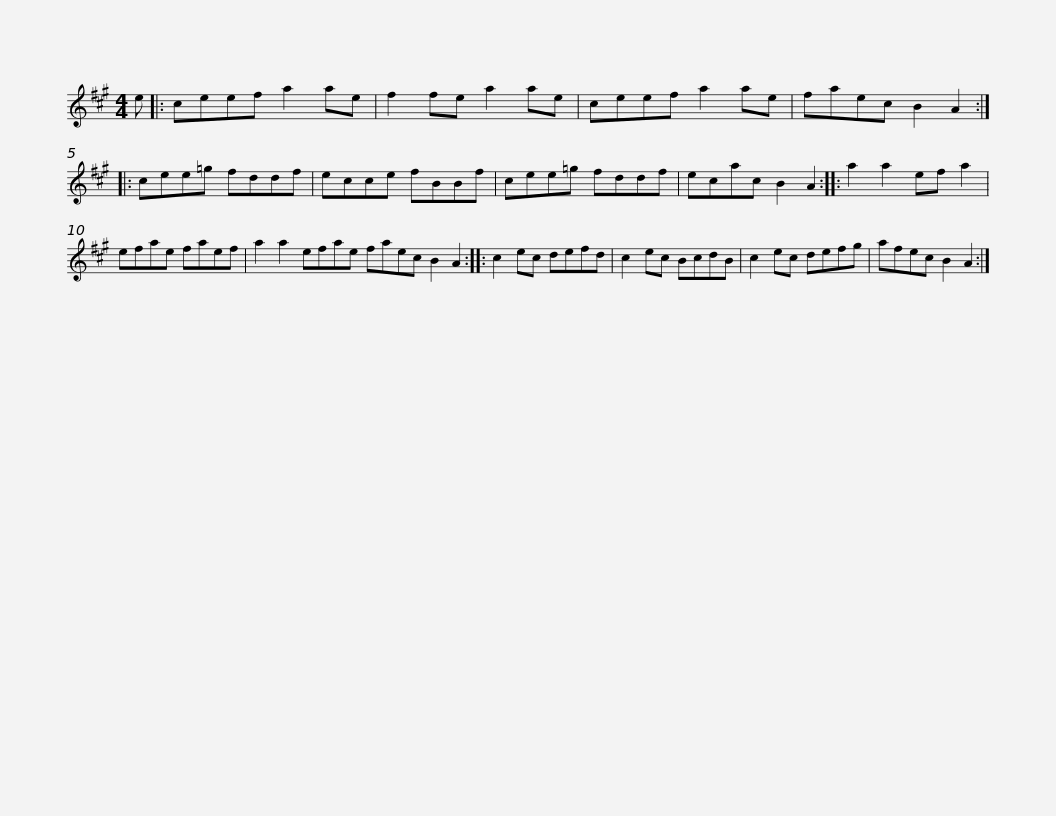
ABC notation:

X:1
L:1/8
M:4/4
I:linebreak $
K:A
V:1 treble
V:1
 e |: ceef a2 ae | f2 fe a2 ae | ceef a2 ae | faec B2 A2 :: %5
 cee=g fddf |$ ecce fBBf | cee=g fddf | ecac B2 A2 :: a2 a2 ef a2 | %10
 efae faef |$ a2 a2 efae faec B2 A2 :: c2 ec defd | c2 ec BcdB | c2 ec defg | %15
 afec B2 A2 :| %16
